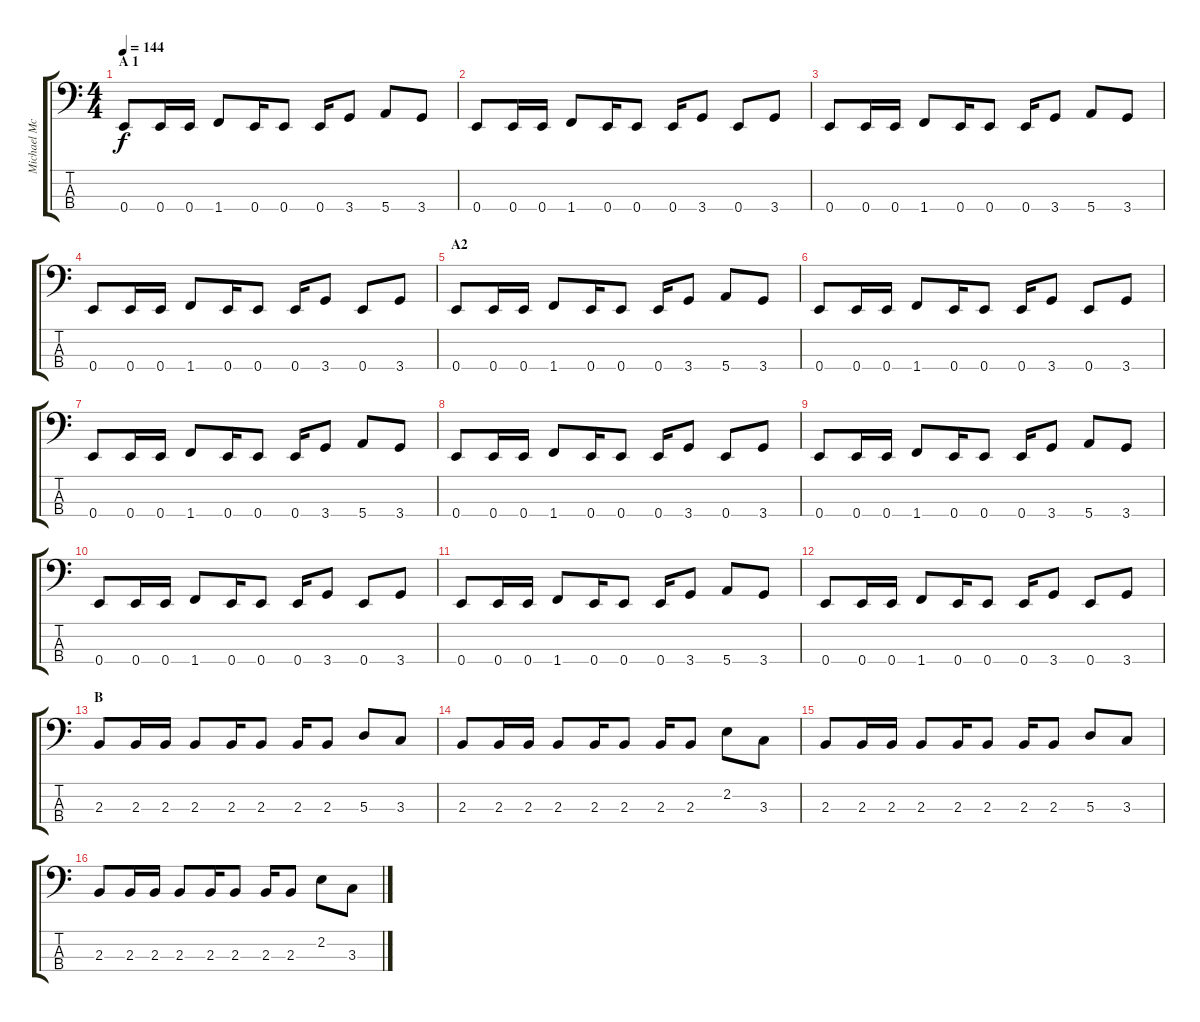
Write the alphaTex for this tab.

\track ("Michael McKeegan" "Michael Mc") {instrument electricbasspick}
\staff {score tabs}
\tuning (G2 D2 A1 E1) {hide}
\ts (4 4)
\section ("" "A 1")
\tempo 144
\clef f4
\ks c
0.4.8{dy f instrument electricbasspick} 0.4.16 0.4.16 1.4.8 0.4.16 0.4.8 0.4.16 3.4.8 5.4.8 3.4.8 |
0.4.8 0.4.16 0.4.16 1.4.8 0.4.16 0.4.8 0.4.16 3.4.8 0.4.8 3.4.8 |
0.4.8 0.4.16 0.4.16 1.4.8 0.4.16 0.4.8 0.4.16 3.4.8 5.4.8 3.4.8 |
0.4.8 0.4.16 0.4.16 1.4.8 0.4.16 0.4.8 0.4.16 3.4.8 0.4.8 3.4.8 |
\section ("" "A2")
0.4.8 0.4.16 0.4.16 1.4.8 0.4.16 0.4.8 0.4.16 3.4.8 5.4.8 3.4.8 |
0.4.8 0.4.16 0.4.16 1.4.8 0.4.16 0.4.8 0.4.16 3.4.8 0.4.8 3.4.8 |
0.4.8 0.4.16 0.4.16 1.4.8 0.4.16 0.4.8 0.4.16 3.4.8 5.4.8 3.4.8 |
0.4.8 0.4.16 0.4.16 1.4.8 0.4.16 0.4.8 0.4.16 3.4.8 0.4.8 3.4.8 |
0.4.8 0.4.16 0.4.16 1.4.8 0.4.16 0.4.8 0.4.16 3.4.8 5.4.8 3.4.8 |
0.4.8 0.4.16 0.4.16 1.4.8 0.4.16 0.4.8 0.4.16 3.4.8 0.4.8 3.4.8 |
0.4.8 0.4.16 0.4.16 1.4.8 0.4.16 0.4.8 0.4.16 3.4.8 5.4.8 3.4.8 |
0.4.8 0.4.16 0.4.16 1.4.8 0.4.16 0.4.8 0.4.16 3.4.8 0.4.8 3.4.8 |
\section ("" "B")
2.3.8 2.3.16 2.3.16 2.3.8 2.3.16 2.3.8 2.3.16 2.3.8 5.3.8 3.3.8 |
2.3.8 2.3.16 2.3.16 2.3.8 2.3.16 2.3.8 2.3.16 2.3.8 2.2.8 3.3.8 |
2.3.8 2.3.16 2.3.16 2.3.8 2.3.16 2.3.8 2.3.16 2.3.8 5.3.8 3.3.8 |
2.3.8 2.3.16 2.3.16 2.3.8 2.3.16 2.3.8 2.3.16 2.3.8 2.2.8 3.3.8
